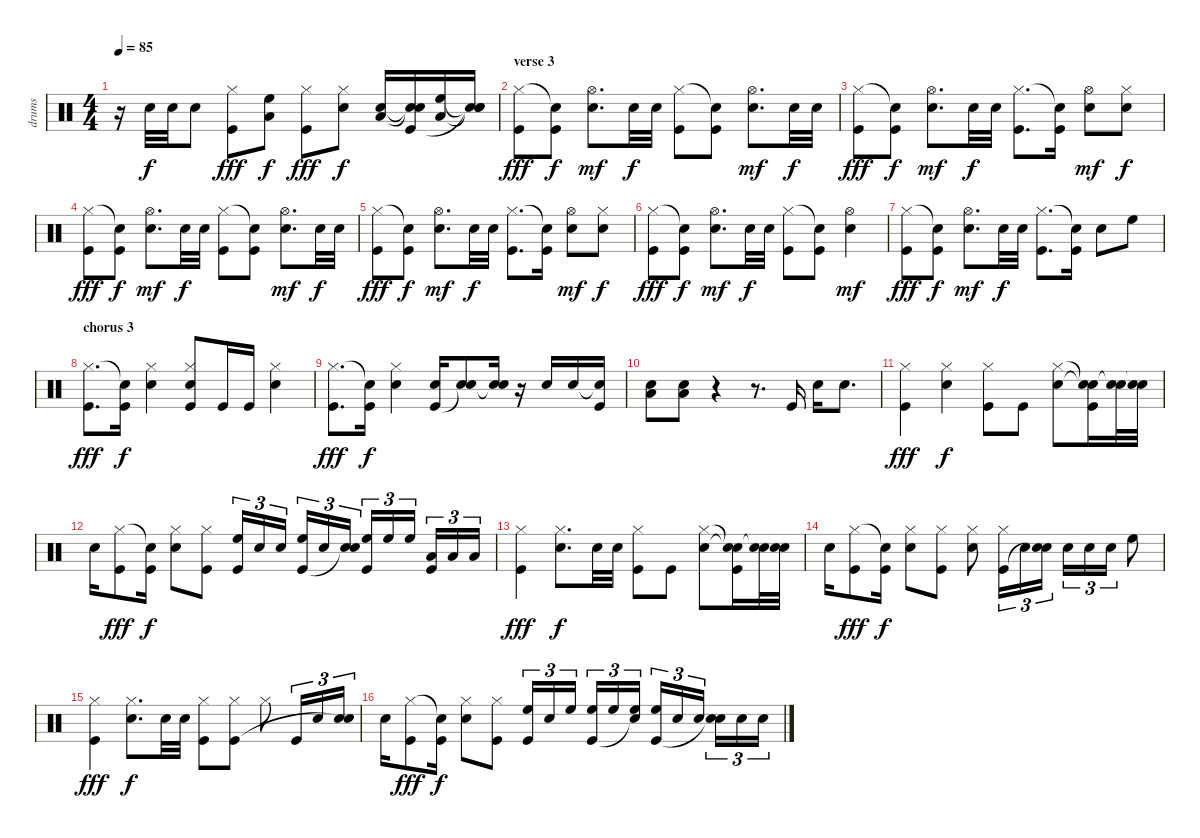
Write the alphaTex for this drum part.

\track ("drums" "drums") {instrument percussion}
\staff {score}
\articulation defaults
\ts (4 4)
\tempo 85
\clef neutral
\ks c
r.16{dy fff} "Snare (hit) 2".32{dy f} "Snare (hit) 2".32 "Snare (hit) 2".8 ("Hi-Hat (closed)" "Kick (hit)").8{dy fff} ("High Floor Tom (hit)" "Low Tom (hit)").8{dy f} ("Hi-Hat (closed)" "Kick (hit)").8{dy fff} ("Hi-Hat (closed)" "Snare (hit) 2").8{dy f} ("Snare (hit) 2" "Low Floor Tom (hit)").16 ("Snare (hit)"{t} "Snare (hit)"{t} "Kick (hit)").16 ("High Floor Tom (hit)" "Low Floor Tom (hit)").16 ("Snare (hit)"{t} "Snare (hit)"{t} "Snare (hit)"{t}).16 |
\section ("" "verse 3")
("Hi-Hat (closed)" "Kick (hit)").8{dy fff} ("Snare (hit)"{t} "Kick (hit)").8{dy f} ("Hi-Hat (open)" "Snare (hit) 2").8{d dy mf} "Snare (hit) 2".32{dy f} "Snare (hit) 2".32 ("Hi-Hat (closed)" "Kick (hit)").8 ("Snare (hit)"{t} "Kick (hit)").8 ("Hi-Hat (open)" "Snare (hit) 2").8{d dy mf} "Snare (hit) 2".32{dy f} "Snare (hit) 2".32 |
("Hi-Hat (closed)" "Kick (hit)").8{dy fff} ("Snare (hit)"{t} "Kick (hit)").8{dy f} ("Hi-Hat (open)" "Snare (hit) 2").8{d dy mf} "Snare (hit) 2".32{dy f} "Snare (hit) 2".32 ("Hi-Hat (closed)" "Kick (hit)").8{d} ("Snare (hit)"{t} "Kick (hit)").16 ("Hi-Hat (open)" "Snare (hit) 2").8{dy mf} ("Hi-Hat (closed)" "Snare (hit) 2").8{dy f} |
("Hi-Hat (closed)" "Kick (hit)").8{dy fff} ("Snare (hit)"{t} "Kick (hit)").8{dy f} ("Hi-Hat (open)" "Snare (hit) 2").8{d dy mf} "Snare (hit) 2".32{dy f} "Snare (hit) 2".32 ("Hi-Hat (closed)" "Kick (hit)").8 ("Snare (hit)"{t} "Kick (hit)").8 ("Hi-Hat (open)" "Snare (hit) 2").8{d dy mf} "Snare (hit) 2".32{dy f} "Snare (hit) 2".32 |
("Hi-Hat (closed)" "Kick (hit)").8{dy fff} ("Snare (hit)"{t} "Kick (hit)").8{dy f} ("Hi-Hat (open)" "Snare (hit) 2").8{d dy mf} "Snare (hit) 2".32{dy f} "Snare (hit) 2".32 ("Hi-Hat (closed)" "Kick (hit)").8{d} ("Snare (hit)"{t} "Kick (hit)").16 ("Hi-Hat (open)" "Snare (hit) 2").8{dy mf} ("Hi-Hat (closed)" "Snare (hit) 2").8{dy f} |
("Hi-Hat (closed)" "Kick (hit)").8{dy fff} ("Snare (hit)"{t} "Kick (hit)").8{dy f} ("Hi-Hat (open)" "Snare (hit) 2").8{d dy mf} "Snare (hit) 2".32{dy f} "Snare (hit) 2".32 ("Hi-Hat (closed)" "Kick (hit)").8 ("Snare (hit)"{t} "Kick (hit)").8 ("Hi-Hat (open)" "Snare (hit) 2").4{dy mf} |
("Hi-Hat (closed)" "Kick (hit)").8{dy fff} ("Snare (hit)"{t} "Kick (hit)").8{dy f} ("Hi-Hat (open)" "Snare (hit) 2").8{d dy mf} "Snare (hit) 2".32{dy f} "Snare (hit) 2".32 ("Hi-Hat (closed)" "Kick (hit)").8{d} ("Snare (hit)"{t} "Kick (hit)").16 "Snare (hit) 2".8 "High Floor Tom (hit)".8 |
\section ("" "chorus 3")
("Hi-Hat (closed)" "Kick (hit)").8{d dy fff} ("Snare (hit)"{t} "Kick (hit)").16{dy f} ("Hi-Hat (closed)" "Snare (hit) 2").4 ("Hi-Hat (closed)" "Snare (hit) 2" "Kick (hit)").8 "Kick (hit)".16 "Kick (hit)".16 ("Hi-Hat (closed)" "Snare (hit) 2").4 |
("Hi-Hat (closed)" "Kick (hit)").8{d dy fff} ("Snare (hit)"{t} "Kick (hit)").16{dy f} ("Hi-Hat (closed)" "Snare (hit) 2").4 ("Snare (hit) 2" "Kick (hit)").16 ("Snare (hit) 2" "Snare (hit)"{t}).8 ("Snare (hit) 2" "Snare (hit)"{t}).16 r.16 "Snare (hit) 2".16 "Snare (hit) 2".16 ("Snare (hit)"{t} "Kick (hit)").16 |
("Snare (hit) 2" "Low Floor Tom (hit)").8 ("Snare (hit) 2" "Low Floor Tom (hit)").8 r.4 r.8{d} "Kick (hit)".16 "Snare (hit) 2".16 "Snare (hit) 2".8{d} |
("Hi-Hat (closed)" "Kick (hit)").4{dy fff} ("Hi-Hat (closed)" "Snare (hit) 2").4{dy f} ("Hi-Hat (closed)" "Kick (hit)").8 "Kick (hit)".8 ("Hi-Hat (closed)" "Snare (hit) 2").8 ("Snare (hit)"{t} "Snare (hit)"{t} "Kick (hit)").16 ("Snare (hit) 2" "Snare (hit)"{t}).32 ("Snare (hit) 2" "Snare (hit)"{t}).32 |
"Snare (hit) 2".16 ("Hi-Hat (closed)" "Kick (hit)").8{dy fff} ("Snare (hit)"{t} "Kick (hit)").16{dy f} ("Hi-Hat (closed)" "Snare (hit) 2").8 ("Hi-Hat (closed)" "Kick (hit)").8 ("High Floor Tom (hit)" "Kick (hit)").16{tu (3 2)} "Snare (hit) 2".16{tu (3 2)} "Snare (hit) 2".16{tu (3 2)} ("High Floor Tom (hit)" "Kick (hit)").16{tu (3 2)} "Snare (hit) 2".16{tu (3 2)} ("Snare (hit) 2" "Snare (hit)"{t}).16{tu (3 2)} ("High Floor Tom (hit)" "Kick (hit)").16{tu (3 2)} "High Floor Tom (hit)".16{tu (3 2)} "High Floor Tom (hit)".16{tu (3 2)} ("Low Tom (hit)" "Kick (hit)").16{tu (3 2)} "Low Tom (hit)".16{tu (3 2)} "Low Tom (hit)".16{tu (3 2)} |
("Hi-Hat (closed)" "Kick (hit)").4{dy fff} ("Hi-Hat (closed)" "Snare (hit) 2").8{d dy f} "Snare (hit) 2".32 "Snare (hit) 2".32 ("Hi-Hat (closed)" "Kick (hit)").8 "Kick (hit)".8 ("Hi-Hat (closed)" "Snare (hit) 2").8 ("Snare (hit)"{t} "Snare (hit)"{t} "Kick (hit)").16 ("Snare (hit) 2" "Snare (hit)"{t}).32 ("Snare (hit) 2" "Snare (hit)"{t}).32 |
"Snare (hit) 2".16 ("Hi-Hat (closed)" "Kick (hit)").8{dy fff} ("Snare (hit)"{t} "Kick (hit)").16{dy f} ("Hi-Hat (closed)" "Snare (hit) 2").8 ("Hi-Hat (closed)" "Kick (hit)").8 ("Hi-Hat (closed)" "Snare (hit) 2").8 ("Hi-Hat (closed)" "Kick (hit)").16{tu (3 2)} "Snare (hit) 2".16{tu (3 2)} ("Snare (hit) 2" "Snare (hit)"{t}).16{tu (3 2)} "Snare (hit) 2".16{tu (3 2)} "Snare (hit) 2".16{tu (3 2)} "Snare (hit) 2".16{tu (3 2)} "High Floor Tom (hit)".8 |
("Hi-Hat (closed)" "Kick (hit)").4{dy fff} ("Hi-Hat (closed)" "Snare (hit) 2").8{d dy f} "Snare (hit) 2".32 "Snare (hit) 2".32 ("Hi-Hat (closed)" "Kick (hit)").8 ("Hi-Hat (closed)" "Kick (hit)").8 "Hi-Hat (closed)".8 "Kick (hit)".16{tu (3 2)} "Snare (hit) 2".16{tu (3 2)} ("Snare (hit) 2" "Snare (hit)"{t}).16{tu (3 2)} |
"Snare (hit) 2".16 ("Hi-Hat (closed)" "Kick (hit)").8{dy fff} ("Snare (hit)"{t} "Kick (hit)").16{dy f} ("Hi-Hat (closed)" "Snare (hit) 2").8 ("Hi-Hat (closed)" "Kick (hit)").8 ("High Floor Tom (hit)" "Kick (hit)").16{tu (3 2)} "Snare (hit) 2".16{tu (3 2)} "High Floor Tom (hit)".16{tu (3 2)} ("High Floor Tom (hit)" "Kick (hit)").16{tu (3 2)} "High Floor Tom (hit)".16{tu (3 2)} ("High Floor Tom (hit)" "Snare (hit)"{t}).16{tu (3 2)} ("High Floor Tom (hit)" "Kick (hit)").16{tu (3 2)} "Snare (hit) 2".16{tu (3 2)} "Snare (hit) 2".16{tu (3 2)} ("Snare (hit) 2" "Snare (hit)"{t}).16{tu (3 2)} "Snare (hit) 2".16{tu (3 2)} "Snare (hit) 2".16{tu (3 2)}
